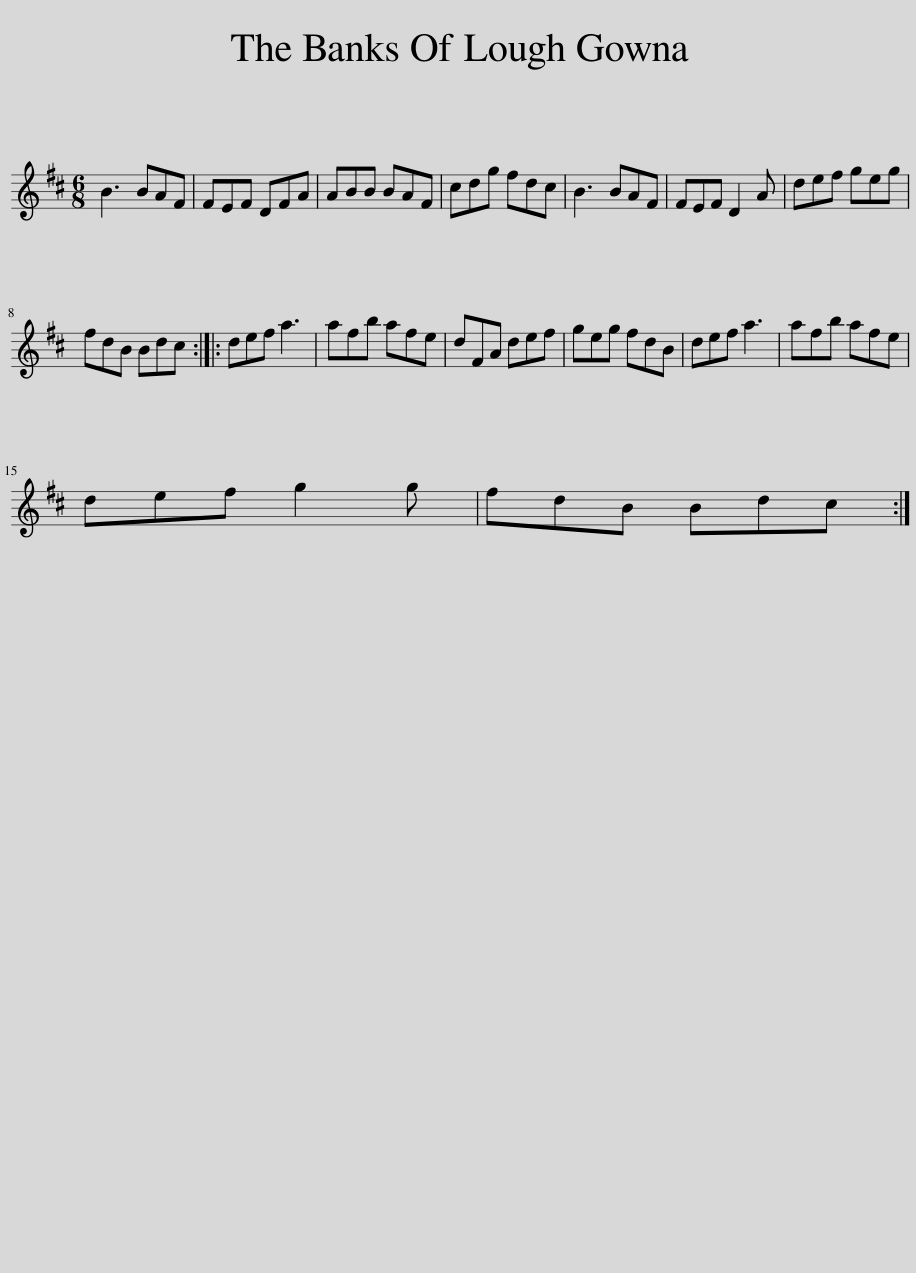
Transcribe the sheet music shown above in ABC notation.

X:1
L:1/8
M:6/8
I:linebreak $
K:Bmin
V:1 treble
V:1
 B3 BAF | FEF DFA | ABB BAF | cdg fdc | B3 BAF | %5
 FEF D2 A | def geg |$ fdB Bdc :: def a3 | afb afe | %10
 dFA def | geg fdB | def a3 | afb afe |$ def g2 g | %15
 fdB Bdc :| %16
